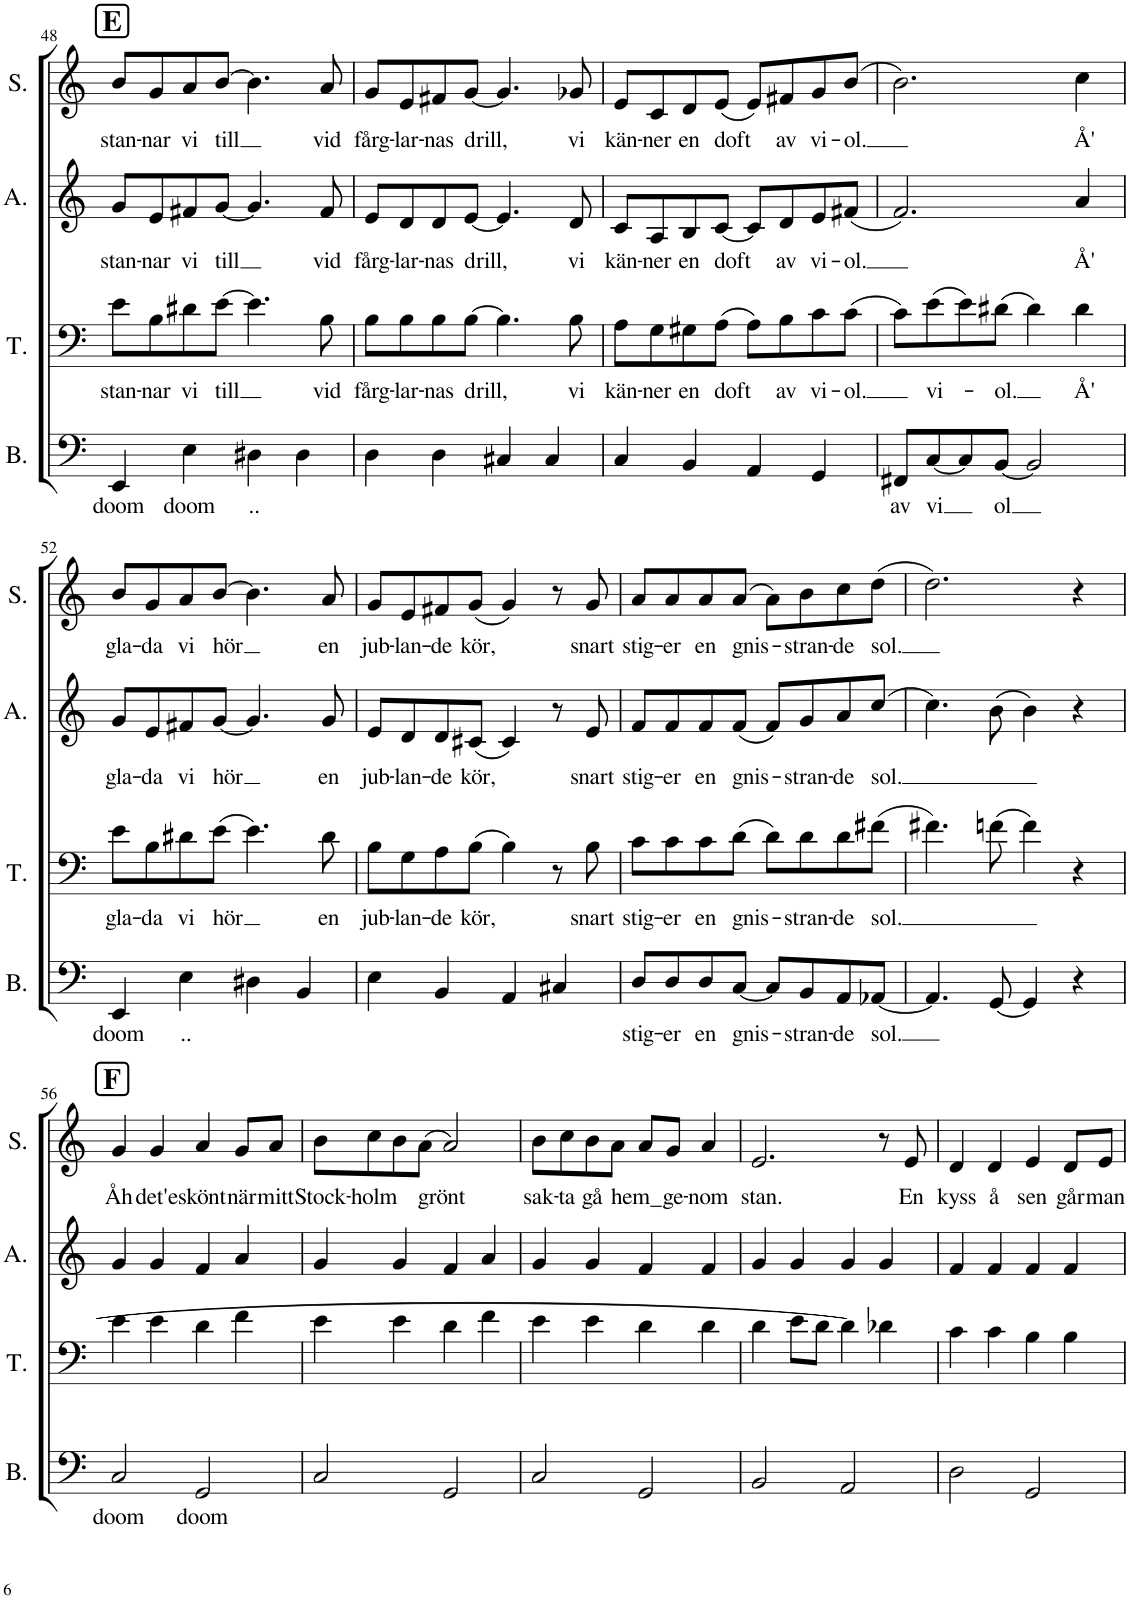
**kern	**text	**kern	**text	**kern	**text	**kern	**text
*part4	*part4	*part3	*part3	*part2	*part2	*part1	*part1
*staff4	*staff4	*staff3	*staff3	*staff2	*staff2	*staff1	*staff1
*I"Bass	*	*I"Tenor	*	*I"Alto	*	*I"Soprano	*
*I'B.	*	*I'T.	*	*I'A.	*	*I'S.	*
!!LO:PB:g=z
*clefF4	*	*clefF4	*	*clefG2	*	*clefG2	*
*k[]	*	*k[]	*	*k[]	*	*k[]	*
*M4/4	*	*M4/4	*	*M4/4	*	*M4/4	*
!!LO:REH:place=s1:a:B:cj:fs=14:t=E
=48	=48	=48	=48	=48	=48	=48	=48
!	!LO:LY:b	!	!LO:LY:b	!	!LO:LY:b	!	!LO:LY:b
4EE/	doom	8e\L	stan-	8g/L	stan-	8b/L	stan-
!	!	!	!LO:LY:b	!	!LO:LY:b	!	!LO:LY:b
.	.	8B\	-nar	8e/	-nar	8g/	-nar
!	!LO:LY:b	!	!LO:LY:b	!	!LO:LY:b	!	!LO:LY:b
4E\	doom	8d#X\	vi	8f#X/	vi	8a/	vi
!	!	!	!LO:LY:b	!	!LO:LY:b	!	!LO:LY:b
.	.	[8e\J	till	[8g/J	till	[8b/J	till
!	!LO:LY:b	!	!	!	!	!	!
4D#X\	..	4.e\]	.	4.g/]	.	4.b\]	.
4D#\	.	.	.	.	.	.	.
!	!	!	!LO:LY:b	!	!LO:LY:b	!	!LO:LY:b
.	.	8B\	vid	8f#/	vid	8a/	vid
=49	=49	=49	=49	=49	=49	=49	=49
!	!	!	!LO:LY:b	!	!LO:LY:b	!	!LO:LY:b
4D\	.	8B\L	fårg-	8e/L	fårg-	8g/L	fårg-
!	!	!	!LO:LY:b	!	!LO:LY:b	!	!LO:LY:b
.	.	8B\	-lar-	8d/	-lar-	8e/	-lar-
!	!	!	!LO:LY:b	!	!LO:LY:b	!	!LO:LY:b
4D\	.	8B\	-nas	8d/	-nas	8f#X/	-nas
!	!	!	!LO:LY:b	!	!LO:LY:b	!	!LO:LY:b
.	.	[8B\J	drill,	[8e/J	drill,	[8g/J	drill,
4C#X/	.	4.B\]	.	4.e/]	.	4.g/]	.
4C#/	.	.	.	.	.	.	.
!	!	!	!LO:LY:b	!	!LO:LY:b	!	!LO:LY:b
.	.	8B\	vi	8d/	vi	8g-X/	vi
=50	=50	=50	=50	=50	=50	=50	=50
!	!	!	!LO:LY:b	!	!LO:LY:b	!	!LO:LY:b
4C/	.	8A\L	kän-	8c/L	kän-	8e/L	kän-
!	!	!	!LO:LY:b	!	!LO:LY:b	!	!LO:LY:b
.	.	8G\	-ner	8A/	-ner	8c/	-ner
!	!	!	!LO:LY:b	!	!LO:LY:b	!	!LO:LY:b
4BB/	.	8G#X\	en	8B/	en	8d/	en
!	!	!	!LO:LY:b	!	!LO:LY:b	!	!LO:LY:b
.	.	(8A\J	doft	[8c/J	doft	(8e/J	doft
4AA/	.	8A\L)	.	8c/L]	.	8e/L)	.
!	!	!	!LO:LY:b	!	!LO:LY:b	!	!LO:LY:b
.	.	8B\	av	8d/	av	8f#X/	av
!	!	!	!LO:LY:b	!	!LO:LY:b	!	!LO:LY:b
4GG/	.	8c\	vi-	8e/	vi-	8g/	vi-
!	!	!	!LO:LY:b	!	!LO:LY:b	!	!LO:LY:b
.	.	(8c\J	-ol.	(8f#X/J	-ol.	(8b/J	-ol.
=51	=51	=51	=51	=51	=51	=51	=51
!	!LO:LY:b	!	!	!	!	!	!
8FF#X/L	av	8c\L)	.	2.f/)	.	2.b\)	.
!	!LO:LY:b	!	!LO:LY:b	!	!	!	!
[8C/	vi	(8e\	vi-	.	.	.	.
8C/]	.	8e\)	.	.	.	.	.
!	!LO:LY:b	!	!LO:LY:b	!	!	!	!
[8BB/J	ol	(8d#X\J	-ol.	.	.	.	.
2BB/]	.	4d#\)	.	.	.	.	.
!	!	!	!LO:LY:b	!	!LO:LY:b	!	!LO:LY:b
.	.	4d#\	Å'	4a/	Å'	4cc\	Å'
!!LO:LB:g=z
=52	=52	=52	=52	=52	=52	=52	=52
!	!LO:LY:b	!	!LO:LY:b	!	!LO:LY:b	!	!LO:LY:b
4EE/	doom	8e\L	gla-	8g/L	gla-	8b/L	gla-
!	!	!	!LO:LY:b	!	!LO:LY:b	!	!LO:LY:b
.	.	8B\	-da	8e/	-da	8g/	-da
!	!LO:LY:b	!	!LO:LY:b	!	!LO:LY:b	!	!LO:LY:b
4E\	..	8d#X\	vi	8f#X/	vi	8a/	vi
!	!	!	!LO:LY:b	!	!LO:LY:b	!	!LO:LY:b
.	.	(8e\J	hör	[8g/J	hör	[8b/J	hör
4D#X\	.	4.e\)	.	4.g/]	.	4.b\]	.
4BB/	.	.	.	.	.	.	.
!	!	!	!LO:LY:b	!	!LO:LY:b	!	!LO:LY:b
.	.	8d#\	en	8g/	en	8a/	en
=53	=53	=53	=53	=53	=53	=53	=53
!	!	!	!LO:LY:b	!	!LO:LY:b	!	!LO:LY:b
4E\	.	8B\L	jub-	8e/L	jub-	8g/L	jub-
!	!	!	!LO:LY:b	!	!LO:LY:b	!	!LO:LY:b
.	.	8G\	-lan-	8d/	-lan-	8e/	-lan-
!	!	!	!LO:LY:b	!	!LO:LY:b	!	!LO:LY:b
4BB/	.	8A\	-de	8d/	-de	8f#X/	-de
!	!	!	!LO:LY:b	!	!LO:LY:b	!	!LO:LY:b
.	.	(8B\J	kör,	(8c#X/J	kör,	(8g/J	kör,
4AA/	.	4B\)	.	4c#/)	.	4g/)	.
4C#X/	.	8r	.	8r	.	8r	.
!	!	!	!LO:LY:b	!	!LO:LY:b	!	!LO:LY:b
.	.	8B\	snart	8e/	snart	8g/	snart
=54	=54	=54	=54	=54	=54	=54	=54
!	!LO:LY:b	!	!LO:LY:b	!	!LO:LY:b	!	!LO:LY:b
8D/L	stig-	8c\L	stig-	8f/L	stig-	8a/L	stig-
!	!LO:LY:b	!	!LO:LY:b	!	!LO:LY:b	!	!LO:LY:b
8D/	-er	8c\	-er	8f/	-er	8a/	-er
!	!LO:LY:b	!	!LO:LY:b	!	!LO:LY:b	!	!LO:LY:b
8D/	en	8c\	en	8f/	en	8a/	en
!	!LO:LY:b	!	!LO:LY:b	!	!LO:LY:b	!	!LO:LY:b
[8C/J	gnis-	(8d\J	gnis-	(8f/J	gnis-	(8a/J	gnis-
8C/L]	.	8d\L)	.	8f/L)	.	8a\L)	.
!	!LO:LY:b	!	!LO:LY:b	!	!LO:LY:b	!	!LO:LY:b
8BB/	-stran-	8d\	-stran-	8g/	-stran-	8b\	-stran-
!	!LO:LY:b	!	!LO:LY:b	!	!LO:LY:b	!	!LO:LY:b
8AA/	-de	8d\	-de	8a/	-de	8cc\	-de
!	!LO:LY:b	!	!LO:LY:b	!	!LO:LY:b	!	!LO:LY:b
[8AA-X/J	sol.	(8f#X\J	sol.	(8cc/J	sol.	(8dd\J	sol.
=55	=55	=55	=55	=55	=55	=55	=55
4.AA-/]	.	4.f#X\)	.	4.cc\)	.	2.dd\)	.
[8GG/	.	(8fn\	.	(8b\	.	.	.
4GG/]	.	4f\)	.	4b\)	.	.	.
4r	.	4r	.	4r	.	4r	.
!!LO:LB:g=z
!!LO:REH:place=s1:a:B:cj:fs=14:t=F
=56	=56	=56	=56	=56	=56	=56	=56
!	!LO:LY:b	!	!	!	!	!	!LO:LY:b
2C/	doom	4e\	.	4g/	.	4g/	Åh
!	!	!	!	!	!	!	!LO:LY:b
.	.	4e\	.	4g/	.	4g/	det'e
!	!LO:LY:b	!	!	!	!	!	!LO:LY:b
2GG/	doom	4d\	.	4f/	.	4a/	skönt
!	!	!	!	!	!	!	!LO:LY:b
.	.	4f\	.	4a/	.	8g/L	när
!	!	!	!	!	!	!	!LO:LY:b
.	.	.	.	.	.	8a/J	mitt
=57	=57	=57	=57	=57	=57	=57	=57
!	!	!	!	!	!	!	!LO:LY:b
2C/	.	4e\	.	4g/	.	8b\L	Stock-
!	!	!	!	!	!	!	!LO:LY:b
.	.	.	.	.	.	8cc\	-holm
.	.	4e\	.	4g/	.	8b\	.
!	!	!	!	!	!	!	!LO:LY:b
.	.	.	.	.	.	(8a\J	grönt
2GG/	.	4d\	.	4f/	.	2a/)	.
.	.	4f\	.	4a/	.	.	.
=58	=58	=58	=58	=58	=58	=58	=58
!	!	!	!	!	!	!	!LO:LY:b
2C/	.	4e\	.	4g/	.	8b\L	sak-
!	!	!	!	!	!	!	!LO:LY:b
.	.	.	.	.	.	8cc\	-ta
!	!	!	!	!	!	!	!LO:LY:b
.	.	4e\	.	4g/	.	8b\	gå
!	!	!	!	!	!	!	!LO:LY:b
.	.	.	.	.	.	8a\J	hem_
2GG/	.	4d\	.	4f/	.	8a/L	.
!	!	!	!	!	!	!	!LO:LY:b
.	.	.	.	.	.	8g/J	ge-
!	!	!	!	!	!	!	!LO:LY:b
.	.	4d\	.	4f/	.	4a/	-nom
=59	=59	=59	=59	=59	=59	=59	=59
!	!	!	!	!	!	!	!LO:LY:b
2BB/	.	4d\	.	4g/	.	2.e/	stan.
.	.	8e\L	.	4g/	.	.	.
.	.	8d\J	.	.	.	.	.
2AA/	.	4d-\]	.	4g/	.	.	.
.	.	4d-X\	.	4g/	.	8r	.
!	!	!	!	!	!	!	!LO:LY:b
.	.	.	.	.	.	8e/	En
=60	=60	=60	=60	=60	=60	=60	=60
!	!	!	!	!	!	!	!LO:LY:b
2D\	.	4c\	.	4f/	.	4d/	kyss
!	!	!	!	!	!	!	!LO:LY:b
.	.	4c\	.	4f/	.	4d/	å
!	!	!	!	!	!	!	!LO:LY:b
2GG/	.	4B\	.	4f/	.	4e/	sen
!	!	!	!	!	!	!	!LO:LY:b
.	.	4B\	.	4f/	.	8d/L	går
!	!	!	!	!	!	!	!LO:LY:b
.	.	.	.	.	.	8e/J	man
=	=	=	=	=	=	=	=
*-	*-	*-	*-	*-	*-	*-	*-
